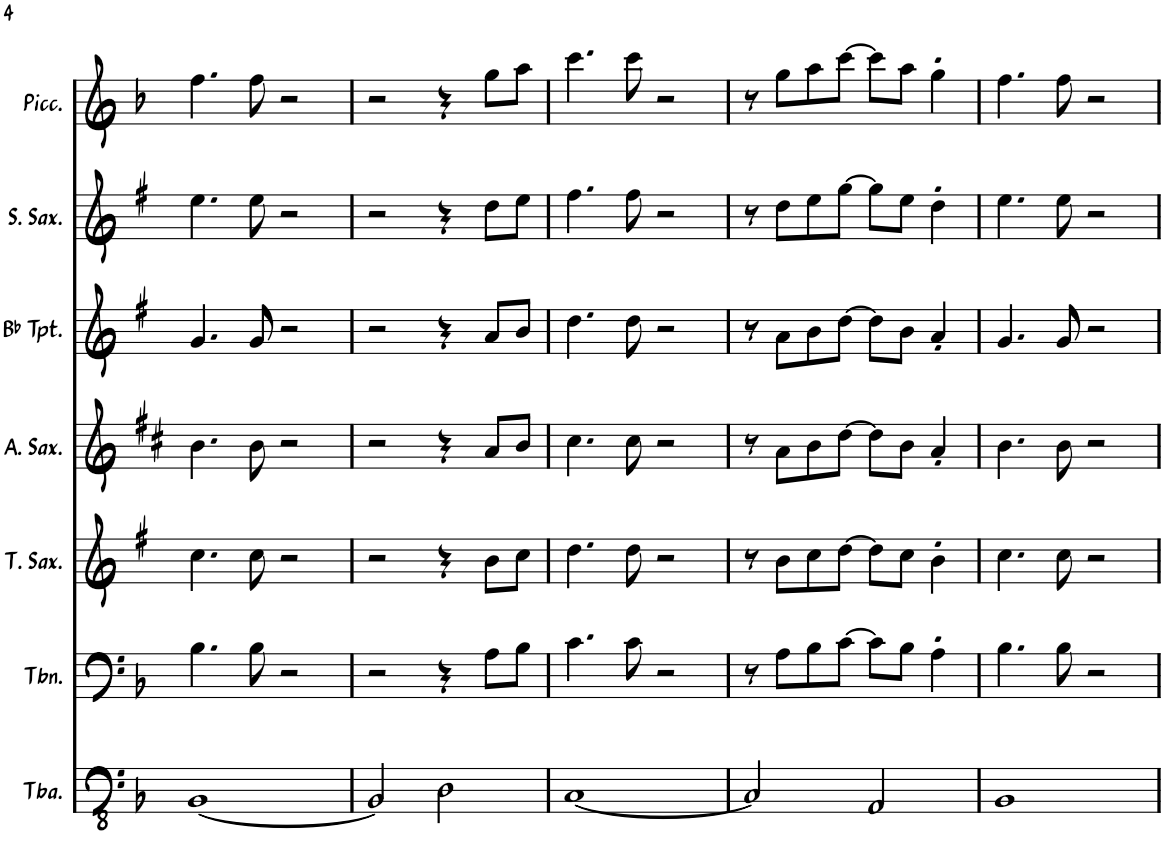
**kern	**kern	**kern	**kern	**kern	**kern	**kern
*part7	*part6	*part5	*part4	*part3	*part2	*part1
*staff7	*staff6	*staff5	*staff4	*staff3	*staff2	*staff1
*I"Tuba	*I"Trombone	*I"Tenor Saxophone	*I"Alto Saxophone	*I"Bb Trumpet	*I"Soprano Saxophone	*I"Piccolo
*I'Tba.	*I'Tbn.	*I'T. Sax.	*I'A. Sax.	*I'Bb Tpt.	*I'S. Sax.	*I'Picc.
!!LO:PB:g=z
*clefFv4	*clefF4	*clefG2	*clefG2	*clefG2	*clefG2	*clefG2
*	*	*Trd8c14	*Trd5c9	*Trd1c2	*Trd1c2	*Trd-7c-12
*k[b-]	*k[b-]	*k[f#]	*k[f#c#]	*k[f#]	*k[f#]	*k[b-]
*M4/4	*M4/4	*M4/4	*M4/4	*M4/4	*M4/4	*M4/4
=19	=19	=19	=19	=19	=19	=19
[1BBB-	4.B-\	4.cc\	4.b\	4.g/	4.ee\	4.ff\
.	8B-\	8cc\	8b\	8g/	8ee\	8ff\
.	2r	2r	2r	2r	2r	2r
=20	=20	=20	=20	=20	=20	=20
2BBB-/]	2r	2r	2r	2r	2r	2r
2DD\	4r	4r	4r	4r	4r	4r
.	8A\L	8b\L	8a/L	8a/L	8dd\L	8gg\L
.	8B-\J	8cc\J	8b/J	8b/J	8ee\J	8aa\J
=21	=21	=21	=21	=21	=21	=21
[1CC	4.c\	4.dd\	4.cc#\	4.dd\	4.ff#\	4.ccc\
.	8c\	8dd\	8cc#\	8dd\	8ff#\	8ccc\
.	2r	2r	2r	2r	2r	2r
=22	=22	=22	=22	=22	=22	=22
2CC/]	8r	8r	8r	8r	8r	8r
.	8A\L	8b\L	8a\L	8a\L	8dd\L	8gg\L
.	8B-\	8cc\	8b\	8b\	8ee\	8aa\
.	[8c\J	[8dd\J	[8dd\J	[8dd\J	[8gg\J	[8ccc\J
2AAA/	8c\L]	8dd\L]	8dd\L]	8dd\L]	8gg\L]	8ccc\L]
.	8B-\J	8cc\J	8b\J	8b\J	8ee\J	8aa\J
.	4A'\	4b'\	4a'/	4a'/	4dd'\	4gg'\
=23	=23	=23	=23	=23	=23	=23
1BBB-	4.B-\	4.cc\	4.b\	4.g/	4.ee\	4.ff\
.	8B-\	8cc\	8b\	8g/	8ee\	8ff\
.	2r	2r	2r	2r	2r	2r
=	=	=	=	=	=	=
*-	*-	*-	*-	*-	*-	*-
